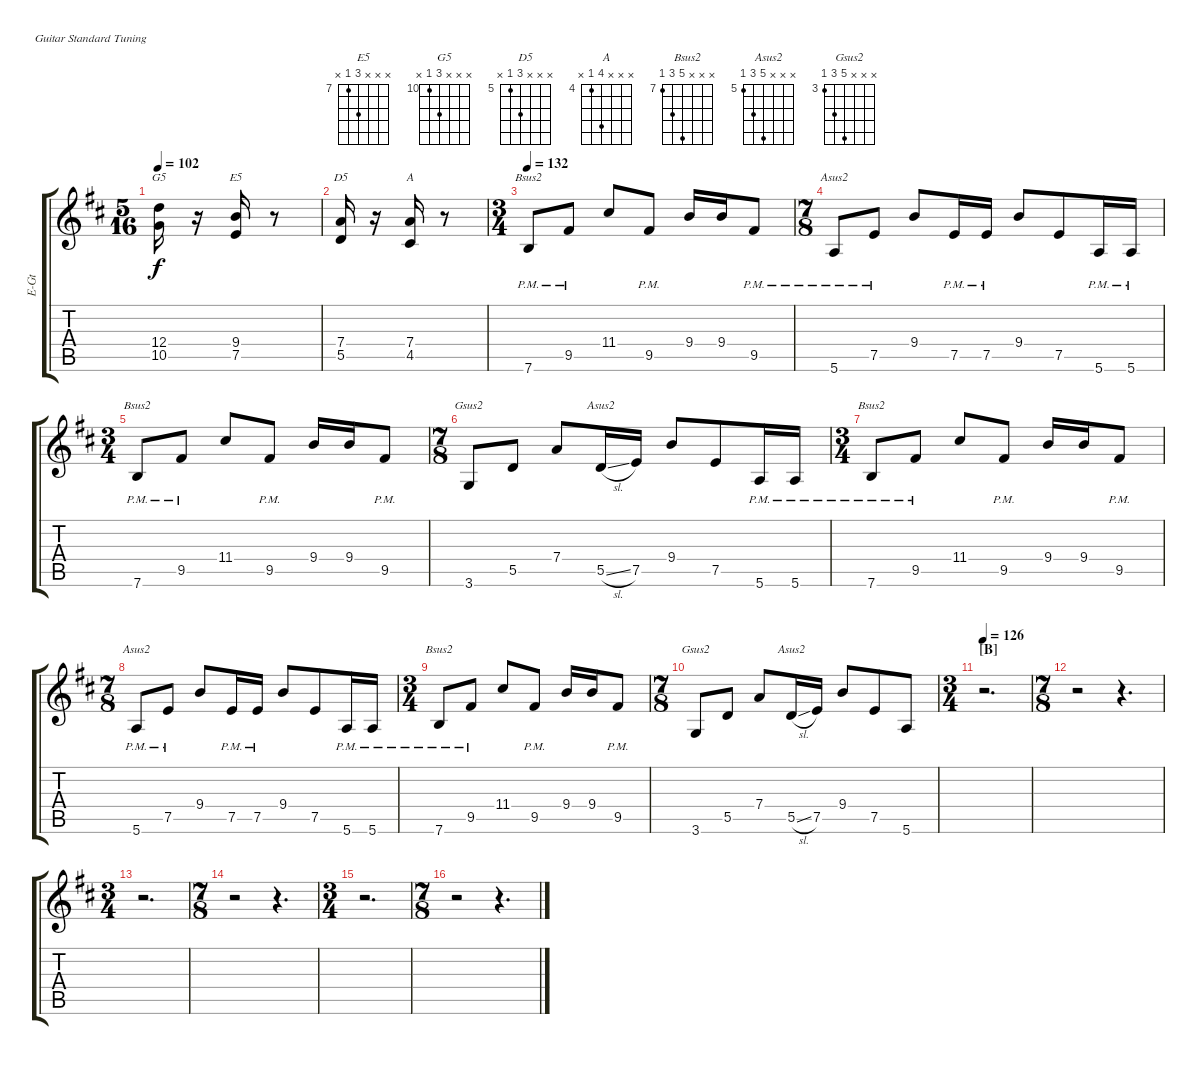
\defaultSystemsLayout 4
\bracketExtendMode groupsimilarinstruments
\otherSystemsTrackNameOrientation horizontal
\track ("Rhythm Guitar II" "E-Gt") {multiBarRest instrument distortionguitar}
\staff {score tabs}
\tuning (E4 B3 G3 D3 A2 E2)
\chord ("E5" x x x 9 7 x) {firstfret 7 showfingering false}
\chord ("G5" x x x 12 10 x) {firstfret 10 showfingering false}
\chord ("D5" x x x 7 5 x) {firstfret 5 showfingering false}
\chord ("A" x x x 7 4 x) {firstfret 4 showfingering false}
\chord ("Bsus2" x x x 11 9 7) {firstfret 7 showfingering false}
\chord ("Asus2" x x x 9 7 5) {firstfret 5 showfingering false}
\chord ("Gsus2" x x x 7 5 3) {firstfret 3 showfingering false}
\ts (5 16)
\beaming (16 6 5 2)
\tempo 102
\clef g2
\ks d
(10.5{acc forcenatural} 12.4{acc forcenatural}).16{ch "G5" dy f beam split} r.16{beam split} (9.4{acc forcenatural} 7.5{acc forcenatural}).16{ch "E5" beam split} r.8{beam split} |
(7.4{acc forcenatural} 5.5{acc forcenatural}).16{ch "D5" beam split} r.16{beam split} (4.5{acc #} 7.4{acc forcenatural}).16{ch "A"} r.8 |
\ts (3 4)
\beaming (8 2 2 2)
\tempo 132
7.6{pm acc forcenatural}.8{ch "Bsus2"} 9.5{pm acc #}.8 11.4{acc #}.8 9.5{pm acc #}.8 9.4{acc forcenatural}.16 9.4{acc forcenatural}.16 9.5{pm acc #}.8 |
\ts (7 8)
\beaming (8 2 2 2)
5.6{pm acc forcenatural}.8{ch "Asus2"} 7.5{pm acc forcenatural}.8 9.4{acc forcenatural}.8 7.5{pm acc forcenatural}.16 7.5{pm acc forcenatural}.16 9.4{acc forcenatural}.8 7.5{acc forcenatural}.8{beam merge} 5.6{pm acc forcenatural}.16{beam merge} 5.6{pm acc forcenatural}.16 |
\ts (3 4)
\beaming (8 2 2 2)
7.6{pm acc forcenatural}.8{ch "Bsus2"} 9.5{pm acc #}.8 11.4{acc #}.8 9.5{pm acc #}.8 9.4{acc forcenatural}.16 9.4{acc forcenatural}.16 9.5{pm acc #}.8 |
\ts (7 8)
\beaming (8 2 2 2)
3.6{acc forcenatural}.8{ch "Gsus2"} 5.5{acc forcenatural}.8 7.4{acc forcenatural}.8 5.5{sl acc forcenatural}.16{ch "Asus2"} 7.5{acc forcenatural}.16 9.4{acc forcenatural}.8 7.5{acc forcenatural}.8{beam merge} 5.6{pm acc forcenatural}.16{beam merge} 5.6{pm acc forcenatural}.16 |
\ts (3 4)
\beaming (8 2 2 2)
7.6{pm acc forcenatural}.8{ch "Bsus2"} 9.5{pm acc #}.8 11.4{acc #}.8 9.5{pm acc #}.8 9.4{acc forcenatural}.16 9.4{acc forcenatural}.16 9.5{pm acc #}.8 |
\ts (7 8)
\beaming (8 2 2 2)
5.6{pm acc forcenatural}.8{ch "Asus2"} 7.5{pm acc forcenatural}.8 9.4{acc forcenatural}.8 7.5{pm acc forcenatural}.16 7.5{pm acc forcenatural}.16 9.4{acc forcenatural}.8 7.5{acc forcenatural}.8{beam merge} 5.6{pm acc forcenatural}.16{beam merge} 5.6{pm acc forcenatural}.16 |
\ts (3 4)
\beaming (8 2 2 2)
7.6{pm acc forcenatural}.8{ch "Bsus2"} 9.5{pm acc #}.8 11.4{acc #}.8 9.5{pm acc #}.8 9.4{acc forcenatural}.16 9.4{acc forcenatural}.16 9.5{pm acc #}.8 |
\ts (7 8)
\beaming (8 2 2 2)
3.6{acc forcenatural}.8{ch "Gsus2"} 5.5{acc forcenatural}.8 7.4{acc forcenatural}.8 5.5{sl acc forcenatural}.16{ch "Asus2"} 7.5{acc forcenatural}.16 9.4{acc forcenatural}.8 7.5{acc forcenatural}.8{beam merge} 5.6{acc forcenatural}.8 |
\ts (3 4)
\beaming (8 2 2 2)
\section ("B" "")
\tempo 126
r.2{d} |
\ts (7 8)
\beaming (8 2 2 3)
r.2 r.4{d} |
\ts (3 4)
\beaming (8 2 2 3)
r.2{d} |
\ts (7 8)
\beaming (8 2 2 3)
r.2 r.4{d} |
\ts (3 4)
\beaming (8 2 2 3)
r.2{d} |
\ts (7 8)
\beaming (8 2 2 3)
r.2 r.4{d}
